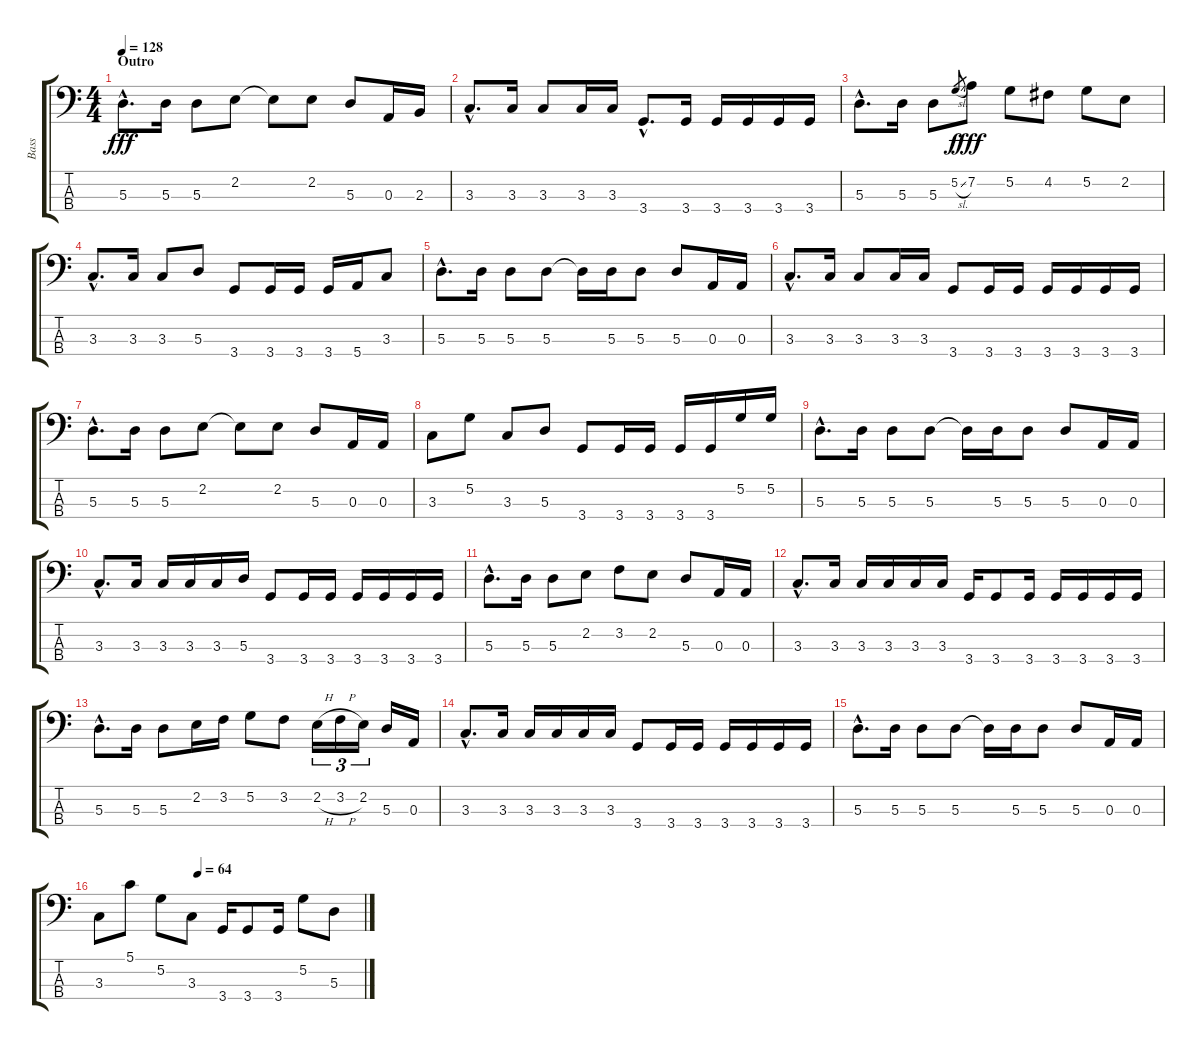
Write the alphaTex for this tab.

\track ("Bass" "Bass") {instrument electricbassfinger}
\staff {score tabs}
\tuning (G2 D2 A1 E1) {hide}
\ts (4 4)
\section ("" "Outro")
\tempo 128
\clef f4
\ks c
5.3{hac}.8{d dy fff} 5.3.16 5.3.8 2.2.8 2.2{t}.8 2.2.8 5.3.8 0.3.16 2.3.16 |
3.3{hac}.8{d} 3.3.16 3.3.8 3.3.16 3.3.16 3.4{hac}.8{d} 3.4.16 3.4.16 3.4.16 3.4.16 3.4.16 |
5.3{hac}.8{d} 5.3.16 5.3.8 5.2{sl}.8{gr dy f} 7.2.8{dy fff} 5.2.8 4.2.8 5.2.8 2.2.8 |
3.3{hac}.8{d} 3.3.16 3.3.8 5.3.8 3.4.8 3.4.16 3.4.16 3.4.16 5.4.16 3.3.8 |
5.3{hac}.8{d} 5.3.16 5.3.8 5.3.8 5.3{t}.16 5.3.16 5.3.8 5.3.8 0.3.16 0.3.16 |
3.3{hac}.8{d} 3.3.16 3.3.8 3.3.16 3.3.16 3.4.8 3.4.16 3.4.16 3.4.16 3.4.16 3.4.16 3.4.16 |
5.3{hac}.8{d} 5.3.16 5.3.8 2.2.8 2.2{t}.8 2.2.8 5.3.8 0.3.16 0.3.16 |
3.3.8 5.2.8 3.3.8 5.3.8 3.4.8 3.4.16 3.4.16 3.4.16 3.4.16 5.2.16 5.2.16 |
5.3{hac}.8{d} 5.3.16 5.3.8 5.3.8 5.3{t}.16 5.3.16 5.3.8 5.3.8 0.3.16 0.3.16 |
3.3{hac}.8{d} 3.3.16 3.3.16 3.3.16 3.3.16 5.3.16 3.4.8 3.4.16 3.4.16 3.4.16 3.4.16 3.4.16 3.4.16 |
5.3{hac}.8{d} 5.3.16 5.3.8 2.2.8 3.2.8 2.2.8 5.3.8 0.3.16 0.3.16 |
3.3{hac}.8{d} 3.3.16 3.3.16 3.3.16 3.3.16 3.3.16 3.4.16 3.4.8 3.4.16 3.4.16 3.4.16 3.4.16 3.4.16 |
5.3{hac}.8{d} 5.3.16 5.3.8 2.2.16 3.2.16 5.2.8 3.2.8 2.2{h}.16{tu (3 2)} 3.2{h}.16{tu (3 2)} 2.2.16{tu (3 2)} 5.3.16 0.3.16 |
3.3{hac}.8{d} 3.3.16 3.3.16 3.3.16 3.3.16 3.3.16 3.4.8 3.4.16 3.4.16 3.4.16 3.4.16 3.4.16 3.4.16 |
5.3{hac}.8{d} 5.3.16 5.3.8 5.3.8 5.3{t}.16 5.3.16 5.3.8 5.3.8 0.3.16 0.3.16 |
\tempo (64 0.375)
3.3.8 5.1.8 5.2.8 3.3.8 3.4.16 3.4.8 3.4.16 5.2.8 5.3.8
